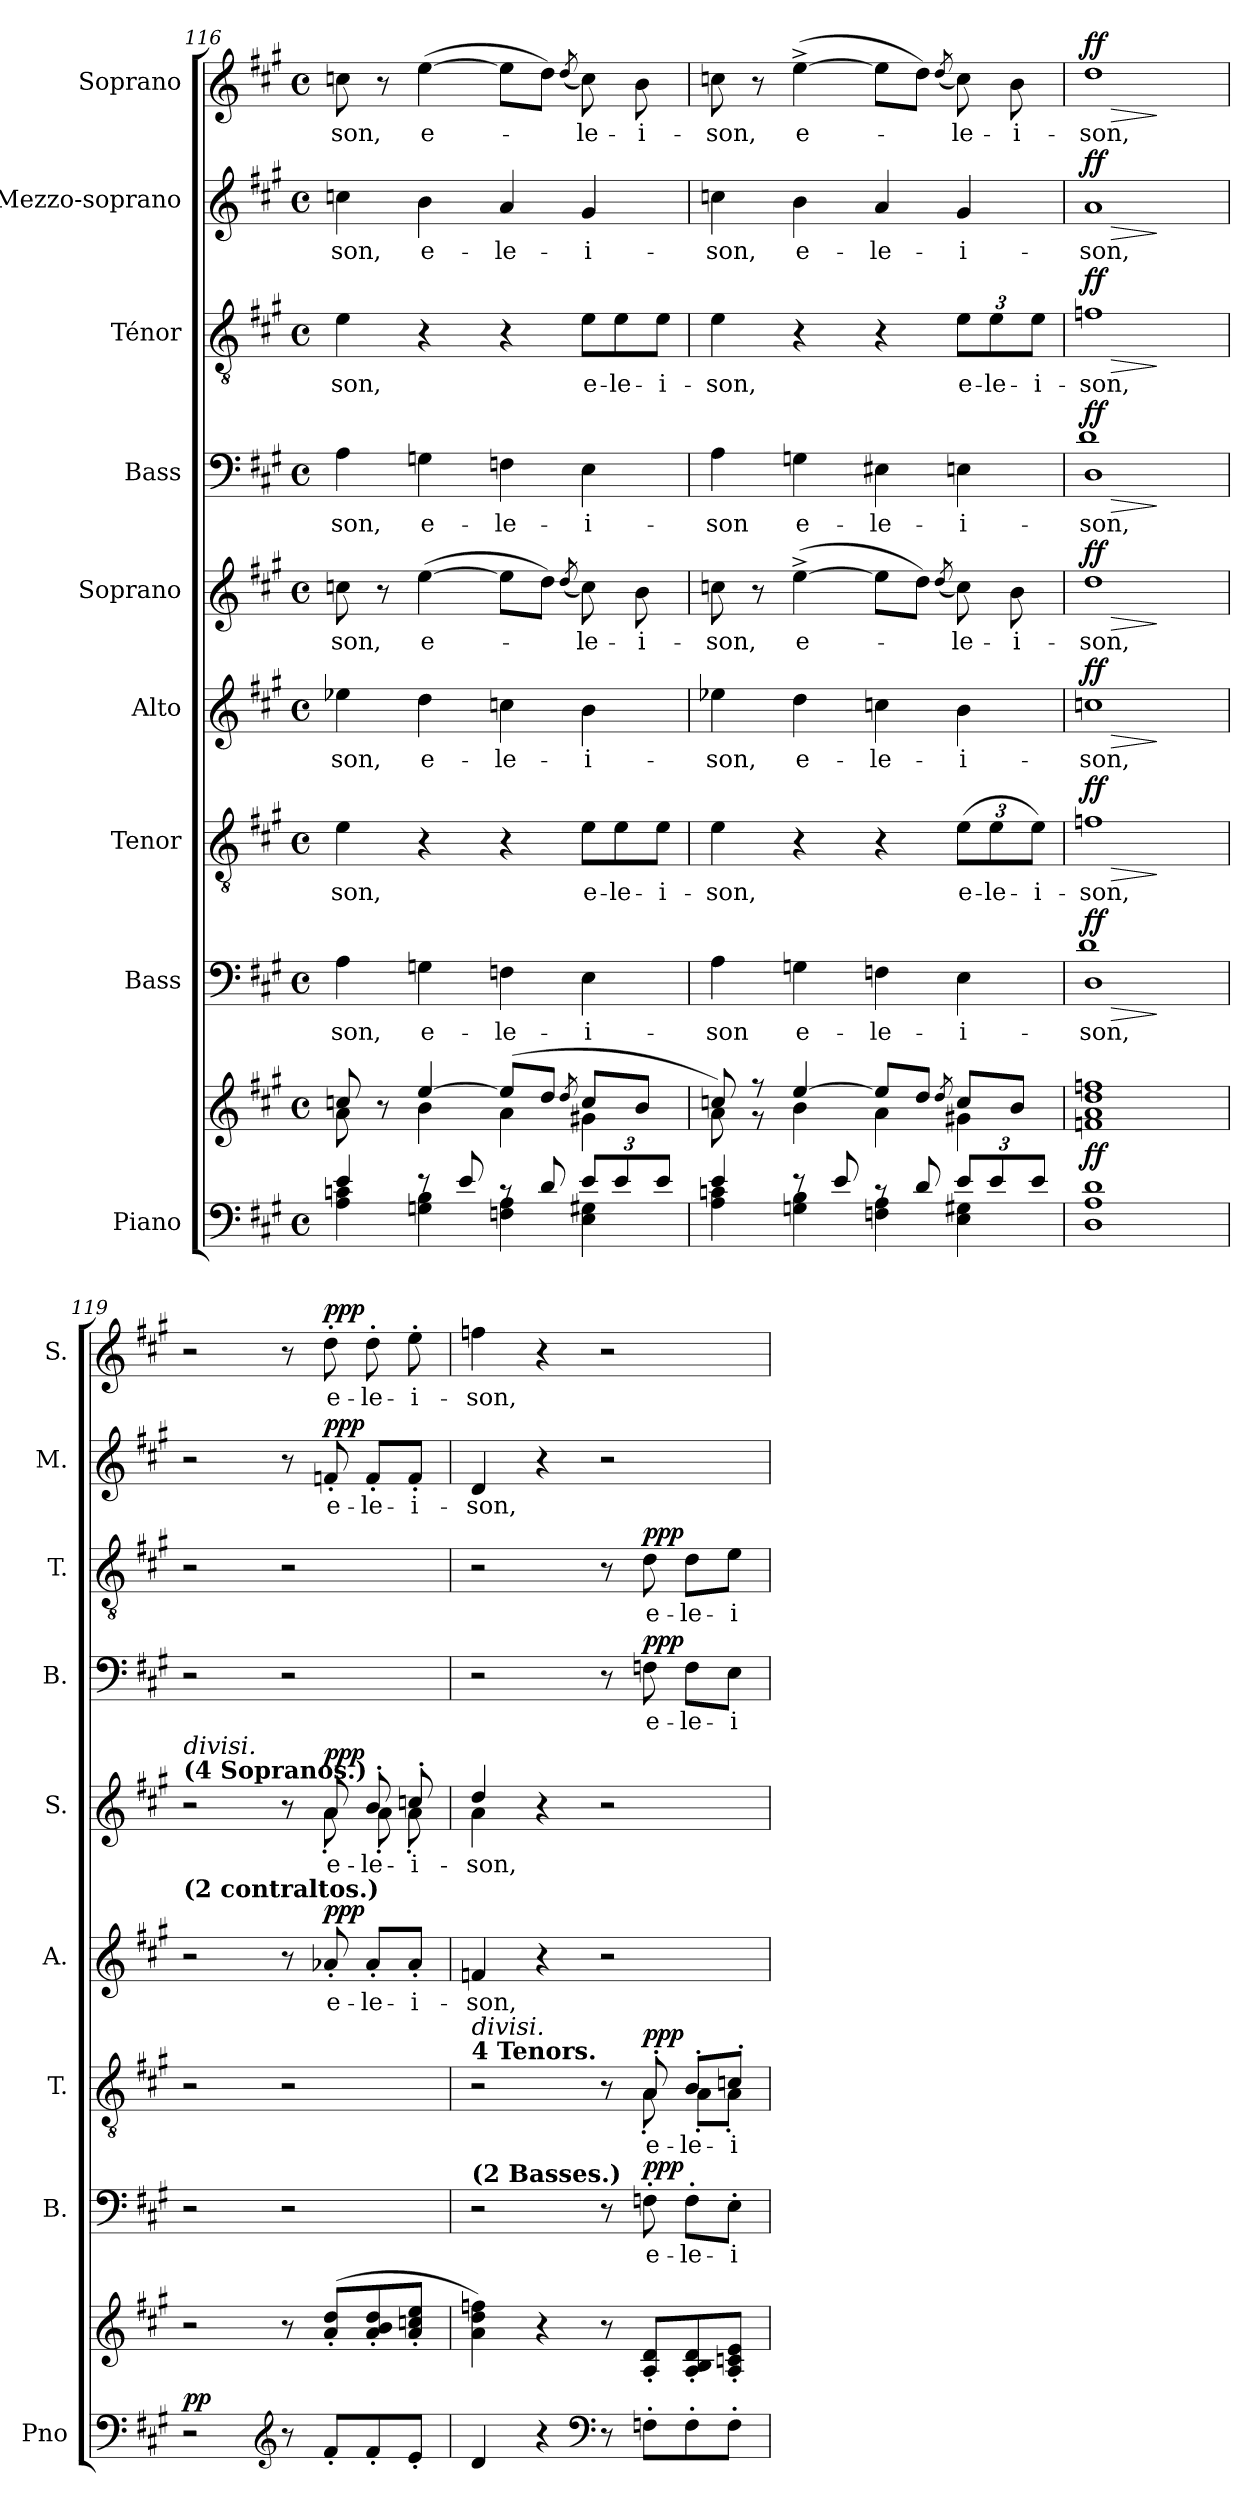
**kern	**kern	**dynam	**kern	**text	**dynam	**kern	**text	**dynam	**kern	**text	**dynam	**kern	**text	**dynam	**kern	**text	**dynam	**kern	**text	**dynam	**kern	**text	**dynam	**kern	**text	**dynam
*part9	*part9	*part9	*part8	*part8	*part8	*part7	*part7	*part7	*part6	*part6	*part6	*part5	*part5	*part5	*part4	*part4	*part4	*part3	*part3	*part3	*part2	*part2	*part2	*part1	*part1	*part1
*staff10	*staff9	*staff9/10	*staff8	*staff8	*staff8	*staff7	*staff7	*staff7	*staff6	*staff6	*staff6	*staff5	*staff5	*staff5	*staff4	*staff4	*staff4	*staff3	*staff3	*staff3	*staff2	*staff2	*staff2	*staff1	*staff1	*staff1
*I"Piano	*	*	*I"Bass	*	*	*I"Tenor	*	*	*I"Alto	*	*	*I"Soprano	*	*	*I"Bass	*	*	*I"Ténor	*	*	*I"Mezzo-soprano	*	*	*I"Soprano	*	*
*I'Pno	*	*	*I'B.	*	*	*I'T.	*	*	*I'A.	*	*	*I'S.	*	*	*I'B.	*	*	*I'T.	*	*	*I'M.	*	*	*I'S.	*	*
*clefF4	*clefG2	*	*clefF4	*	*	*clefGv2	*	*	*clefG2	*	*	*clefG2	*	*	*clefF4	*	*	*clefGv2	*	*	*clefG2	*	*	*clefG2	*	*
*	*	*	*	*	*	*	*	*	*ITrd2c3	*	*	*	*	*	*	*	*	*	*	*	*	*	*	*	*	*
*k[f#c#g#]	*k[f#c#g#]	*	*k[f#c#g#]	*	*	*k[f#c#g#]	*	*	*k[f#c#g#d#a#e#]	*	*	*k[f#c#g#]	*	*	*k[f#c#g#]	*	*	*k[f#c#g#]	*	*	*k[f#c#g#]	*	*	*k[f#c#g#]	*	*
*M4/4	*M4/4	*	*M4/4	*	*	*M4/4	*	*	*M4/4	*	*	*M4/4	*	*	*M4/4	*	*	*M4/4	*	*	*M4/4	*	*	*M4/4	*	*
*met(c)	*met(c)	*	*met(c)	*	*	*met(c)	*	*	*met(c)	*	*	*met(c)	*	*	*met(c)	*	*	*met(c)	*	*	*met(c)	*	*	*met(c)	*	*
=116	=116	=116	=116	=116	=116	=116	=116	=116	=116	=116	=116	=116	=116	=116	=116	=116	=116	=116	=116	=116	=116	=116	=116	=116	=116	=116
*^	*^	*	*	*	*	*	*	*	*	*	*	*	*	*	*	*	*	*	*	*	*	*	*	*	*	*
4e/	4A\ 4cn\	8ccn/	8a\	.	4A\	-son,	.	4e\	-son,	.	4ccni\	-son,	.	8ccn\	-son,	.	4A\	-son,	.	4e\	-son,	.	4ccn\	-son,	.	8ccn\	-son,	.
.	.	8r	8ryy	.	.	.	.	.	.	.	.	.	.	8r	.	.	.	.	.	.	.	.	.	.	.	8r	.	.
8re	4Gn\ 4B\	[4ee/	4b\	.	4Gn\	e-	.	4r	.	.	4bi\	e-	.	([4ee\	e-	.	4Gn\	e-	.	4r	.	.	4b\	e-	.	([4ee\	e-	.
8e/	.	.	.	.	.	.	.	.	.	.	.	.	.	.	.	.	.	.	.	.	.	.	.	.	.	.	.	.
8rc	4Fn\ 4A\	(8ee/L]	4a\	.	4Fn\	-le-	.	4r	.	.	4ani\	-le-	.	8ee\L]	.	.	4Fn\	-le-	.	4r	.	.	4a/	-le-	.	8ee\L]	.	.
8d/	.	8dd/J	.	.	.	.	.	.	.	.	.	.	.	8dd\J)	.	.	.	.	.	.	.	.	.	.	.	8dd\J)	.	.
.	.	8qdd/	.	.	.	.	.	.	.	.	.	.	.	(8qdd/	.	.	.	.	.	.	.	.	.	.	.	(8qdd/	.	.
*Xbrackettup	*	*	*	*	*	*	*	*Xtuplet	*	*	*	*	*	*	*	*	*	*	*	*Xtuplet	*	*	*	*	*	*	*	*
12e/L	4E\ 4G#X\	8cc/L	4g#X\	.	4E\	-i-	.	12e\L	e-	.	4g#i\	-i-	.	8cc\)	-le-	.	4E\	-i-	.	12e\L	e-	.	4g#/	-i-	.	8cc\)	-le-	.
12e/	.	.	.	.	.	.	.	12e\	-le-	.	.	.	.	.	.	.	.	.	.	12e\	-le-	.	.	.	.	.	.	.
.	.	8b/J	.	.	.	.	.	.	.	.	.	.	.	8b\	-i-	.	.	.	.	.	.	.	.	.	.	8b\	-i-	.
12e/J	.	.	.	.	.	.	.	12e\J	-i-	.	.	.	.	.	.	.	.	.	.	12e\J	-i-	.	.	.	.	.	.	.
=117	=117	=117	=117	=117	=117	=117	=117	=117	=117	=117	=117	=117	=117	=117	=117	=117	=117	=117	=117	=117	=117	=117	=117	=117	=117	=117	=117	=117
4e/	4A\ 4cn\	8ccn/)	8a\	.	4A\	-son	.	4e\	-son,	.	4ccni\	-son,	.	8ccn\	-son,	.	4A\	-son	.	4e\	-son,	.	4ccn\	-son,	.	8ccn\	-son,	.
.	.	8r	8r	.	.	.	.	.	.	.	.	.	.	8r	.	.	.	.	.	.	.	.	.	.	.	8r	.	.
8re	4Gn\ 4B\	[4ee/	4b\	.	4Gn\	e-	.	4r	.	.	4bi\	e-	.	([4ee^\	e-	.	4Gn\	e-	.	4r	.	.	4b\	e-	.	([4ee^\	e-	.
8e/	.	.	.	.	.	.	.	.	.	.	.	.	.	.	.	.	.	.	.	.	.	.	.	.	.	.	.	.
8rc	4Fn\ 4A\	8ee/L]	4a\	.	4Fn\	-le-	.	4r	.	.	4ani\	-le-	.	8ee\L]	.	.	4E#X\	-le-	.	4r	.	.	4a/	-le-	.	8ee\L]	.	.
8d/	.	8dd/J	.	.	.	.	.	.	.	.	.	.	.	8dd\J)	.	.	.	.	.	.	.	.	.	.	.	8dd\J)	.	.
.	.	8qdd/	.	.	.	.	.	.	.	.	.	.	.	(8qdd/	.	.	.	.	.	.	.	.	.	.	.	(8qdd/	.	.
*	*	*	*	*	*	*	*	*tuplet	*	*	*	*	*	*	*	*	*	*	*	*tuplet	*	*	*	*	*	*	*	*
12e/L	4E\ 4G#X\	8cc/L	4g#X\	.	4E\	-i-	.	(12e\L	e-	.	4g#i\	-i-	.	8cc\)	-le-	.	4En\	-i-	.	12e\L	e-	.	4g#/	-i-	.	8cc\)	-le-	.
12e/	.	.	.	.	.	.	.	12e\	-le-	.	.	.	.	.	.	.	.	.	.	12e\	-le-	.	.	.	.	.	.	.
.	.	8b/J	.	.	.	.	.	.	.	.	.	.	.	8b\	-i-	.	.	.	.	.	.	.	.	.	.	8b\	-i-	.
12e/J	.	.	.	.	.	.	.	12e\J)	-i-	.	.	.	.	.	.	.	.	.	.	12e\J	-i-	.	.	.	.	.	.	.
*v	*v	*	*	*	*	*	*	*	*	*	*	*	*	*	*	*	*	*	*	*	*	*	*	*	*	*	*	*
*	*v	*v	*	*	*	*	*	*	*	*	*	*	*	*	*	*	*	*	*	*	*	*	*	*	*	*	*
=118	=118	=118	=118	=118	=118	=118	=118	=118	=118	=118	=118	=118	=118	=118	=118	=118	=118	=118	=118	=118	=118	=118	=118	=118	=118	=118
!	!	!LO:DY:b	!	!	!LO:HP:b	!	!	!LO:HP:b	!	!	!LO:HP:b	!	!	!LO:HP:b	!	!	!LO:HP:b	!	!	!LO:HP:b	!	!	!LO:HP:b	!	!	!LO:HP:b
*	*	*	*^	*	*	*	*	*	*	*	*	*	*	*	*^	*	*	*	*	*	*	*	*	*	*	*
!	!	!	!	!	!	!LO:DY:n=1:a	!	!	!LO:DY:n=1:a	!	!	!LO:DY:n=1:a	!	!	!LO:DY:n=1:a	!	!	!	!LO:DY:n=1:a	!	!	!LO:DY:n=1:a	!	!	!LO:DY:n=1:a	!	!	!LO:DY:n=1:a
1D 1A 1d	1fn 1a 1dd 1ffn	ff	1D	1d	-son,	> ff	1fn	-son,	> ff	1ani	-son,	> ff	1dd	-son,	> ff	1D	1d	-son,	> ff	1fn	-son,	> ff	1a	-son,	> ff	1dd	-son,	> ff
*	*	*	*v	*v	*	*	*	*	*	*	*	*	*	*	*	*v	*v	*	*	*	*	*	*	*	*	*	*	*
.	.	.	.	.	]	.	.	]	.	.	]	.	.	]	.	.	]	.	.	]	.	.	]	.	.	]
!!LO:PB:g=z
=119	=119	=119	=119	=119	=119	=119	=119	=119	=119	=119	=119	=119	=119	=119	=119	=119	=119	=119	=119	=119	=119	=119	=119	=119	=119	=119
*	*	*	*	*	*	*	*	*	*	*	*	*^	*	*	*	*	*	*	*	*	*	*	*	*	*	*
!	!	!	!	!	!	!	!	!	!	!	!	!LO:TX:a:B:t=(4 Sopranos.)	!	!	!	!	!	!	!	!	!	!	!	!	!	!	!
!	!	!	!	!	!	!	!	!	!	!	!	!LO:TX:a:i:t=divisi.	!	!	!	!	!	!	!	!	!	!	!	!	!	!	!
!	!	!	!	!	!	!	!	!	!LO:TX:a:B:t=(2 contraltos.)	!	!	!	!	!	!	!	!	!	!	!	!	!	!	!	!	!	!
!	!	!LO:DY:a=2	!	!	!	!	!	!	!	!	!	!	!	!	!	!	!	!	!	!	!	!	!	!	!	!	!
2r	2r	pp	2r	.	.	2r	.	.	2r	.	.	2r	2ryy	.	.	2r	.	.	2r	.	.	2r	.	.	2r	.	.
*clefG2	*	*	*	*	*	*	*	*	*	*	*	*	*	*	*	*	*	*	*	*	*	*	*	*	*	*	*
8r	8r	.	2r	.	.	2r	.	.	8r	.	.	8r	8ryy	.	.	2r	.	.	2r	.	.	8r	.	.	8r	.	.
!	!	!	!	!	!	!	!	!	!	!	!LO:DY:a	!	!	!	!LO:DY:a	!	!	!	!	!	!	!	!	!LO:DY:a	!	!	!LO:DY:a
8f#'/L	(8a/' 8dd/'L	.	.	.	.	.	.	.	8fn'i/	e-	ppp	8a'/	8a'\	e-	ppp	.	.	.	.	.	.	8fn'/	e-	ppp	8dd'\	e-	ppp
8f#'/	8a/' 8b/' 8dd/'	.	.	.	.	.	.	.	8f'i/L	-le-	.	8b'/	8a'\	-le-	.	.	.	.	.	.	.	8f'/L	-le-	.	8dd'\	-le-	.
8e'/J	8a/' 8ccn/' 8ee/'J	.	.	.	.	.	.	.	8f'i/J	-i-	.	8ccn'/	8a'\	-i-	.	.	.	.	.	.	.	8f'/J	-i-	.	8ee'\	-i-	.
=120	=120	=120	=120	=120	=120	=120	=120	=120	=120	=120	=120	=120	=120	=120	=120	=120	=120	=120	=120	=120	=120	=120	=120	=120	=120	=120	=120
*	*	*	*	*	*	*^	*	*	*	*	*	*	*	*	*	*	*	*	*	*	*	*	*	*	*	*	*
!	!	!	!	!	!	!LO:TX:a:B:t=4 Tenors.	!	!	!	!	!	!	!	!	!	!	!	!	!	!	!	!	!	!	!	!	!	!
!	!	!	!	!	!	!LO:TX:a:i:t=divisi.	!	!	!	!	!	!	!	!	!	!	!	!	!	!	!	!	!	!	!	!	!	!
!	!	!	!LO:TX:a:B:t=(2 Basses.)	!	!	!	!	!	!	!	!	!	!	!	!	!	!	!	!	!	!	!	!	!	!	!	!	!
4d/	4a\ 4dd\ 4ffn\)	.	2r	.	.	2r	2ryy	.	.	4dni/	-son,	.	4dd/	4a\	-son,	.	2r	.	.	2r	.	.	4d/	-son,	.	4ffn\	-son,	.
4r	4r	.	.	.	.	.	.	.	.	4r	.	.	4r	4ryy	.	.	.	.	.	.	.	.	4r	.	.	4r	.	.
*clefF4	*	*	*	*	*	*	*	*	*	*	*	*	*	*	*	*	*	*	*	*	*	*	*	*	*	*	*	*
8r	8r	.	8r	.	.	8r	8ryy	.	.	2r	.	.	2r	2ryy	.	.	8r	.	.	8r	.	.	2r	.	.	2r	.	.
!	!	!	!	!	!LO:DY:a	!	!	!	!LO:DY:a	!	!	!	!	!	!	!	!	!	!LO:DY:a	!	!	!LO:DY:a	!	!	!	!	!	!
8Fn'\L	8A/' 8d/'L	.	8Fn'\	e-	ppp	8A'/	8A'\	e-	ppp	.	.	.	.	.	.	.	8Fn\	e-	ppp	8d\	e-	ppp	.	.	.	.	.	.
8F'\	8A/' 8B/' 8d/'	.	8F'\L	-le-	.	8B'/L	8A'\L	-le-	.	.	.	.	.	.	.	.	8F\L	-le-	.	8d\L	-le-	.	.	.	.	.	.	.
8F'\J	8A/' 8cn/' 8e/'J	.	8E'\J	-i-	.	8cn'/J	8A'\J	-i-	.	.	.	.	.	.	.	.	8E\J	-i-	.	8e\J	-i-	.	.	.	.	.	.	.
*	*	*	*	*	*	*v	*v	*	*	*	*	*	*v	*v	*	*	*	*	*	*	*	*	*	*	*	*	*	*
=	=	=	=	=	=	=	=	=	=	=	=	=	=	=	=	=	=	=	=	=	=	=	=	=	=	=
*-	*-	*-	*-	*-	*-	*-	*-	*-	*-	*-	*-	*-	*-	*-	*-	*-	*-	*-	*-	*-	*-	*-	*-	*-	*-	*-
